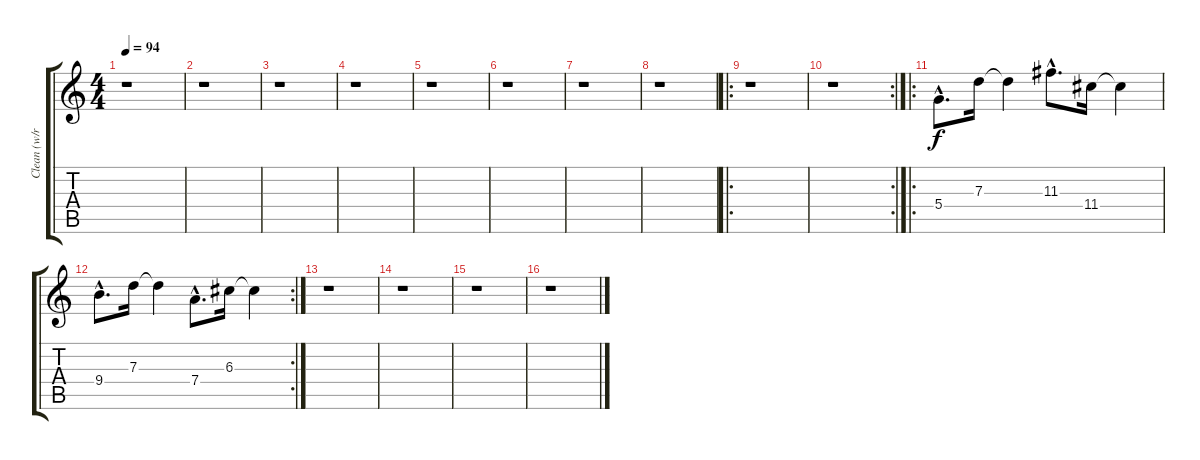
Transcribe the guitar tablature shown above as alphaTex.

\track ("Clean (w/reverb)" "Clean (w/r") {instrument electricguitarclean}
\staff {score tabs}
\tuning (E4 B3 G3 D3 A2 E2) {hide}
\ts (4 4)
\tempo 94
\clef g2
\ks c
r.1{dy f} |
r.1 |
r.1 |
r.1 |
r.1 |
r.1 |
r.1 |
r.1 |
\ro
r.1 |
\rc 2
r.1 |
\ro
5.4{hac}.8{d} 7.3.16 7.3{t}.4 11.3{hac}.8{d} 11.4.16 11.4{t}.4 |
\rc 2
9.4{hac}.8{d} 7.3.16 7.3{t}.4 7.4{hac}.8{d} 6.3.16 6.3{t}.4 |
r.1 |
r.1 |
r.1 |
r.1
